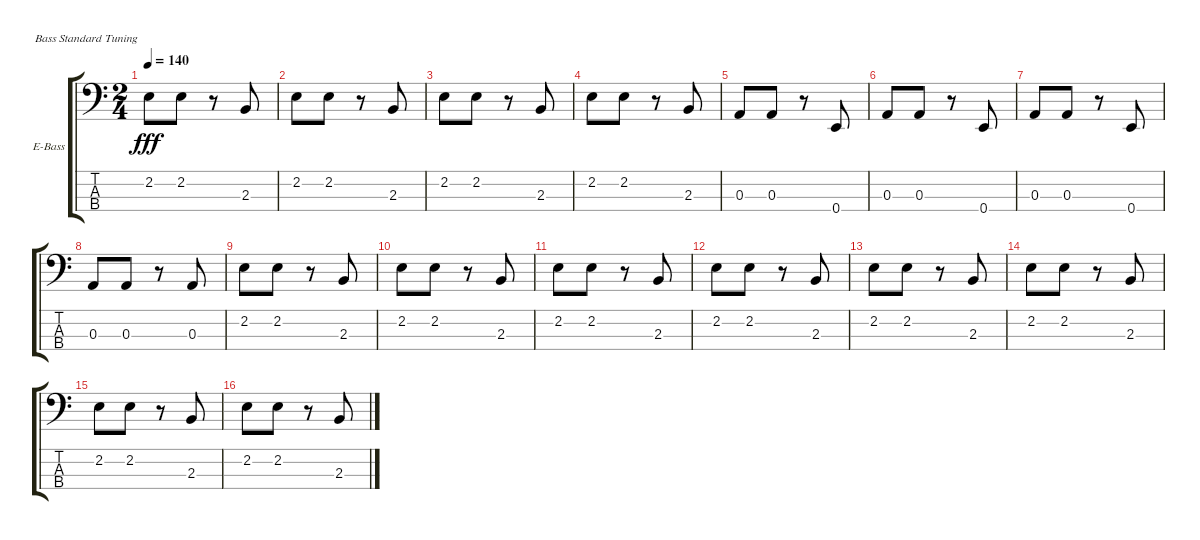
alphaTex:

\bracketExtendMode groupsimilarinstruments
\firstSystemTrackNameOrientation horizontal
\otherSystemsTrackNameOrientation horizontal
\track ("Бас" "E-Bass") {instrument electricbassfinger}
\staff {score tabs}
\tuning (G2 D2 A1 E1)
\ts (2 4)
\tempo 140
\clef f4
\ks c
2.2.8{dy fff} 2.2.8 r.8 2.3.8 |
2.2.8 2.2.8 r.8 2.3.8 |
2.2.8 2.2.8 r.8 2.3.8 |
2.2.8 2.2.8 r.8 2.3.8 |
0.3.8 0.3.8 r.8 0.4.8 |
0.3.8 0.3.8 r.8 0.4.8 |
0.3.8 0.3.8 r.8 0.4.8 |
0.3.8 0.3.8 r.8 0.3.8 |
2.2.8 2.2.8 r.8 2.3.8 |
2.2.8 2.2.8 r.8 2.3.8 |
2.2.8 2.2.8 r.8 2.3.8 |
2.2.8 2.2.8 r.8 2.3.8 |
2.2.8 2.2.8 r.8 2.3.8 |
2.2.8 2.2.8 r.8 2.3.8 |
2.2.8 2.2.8 r.8 2.3.8 |
2.2.8 2.2.8 r.8 2.3.8
